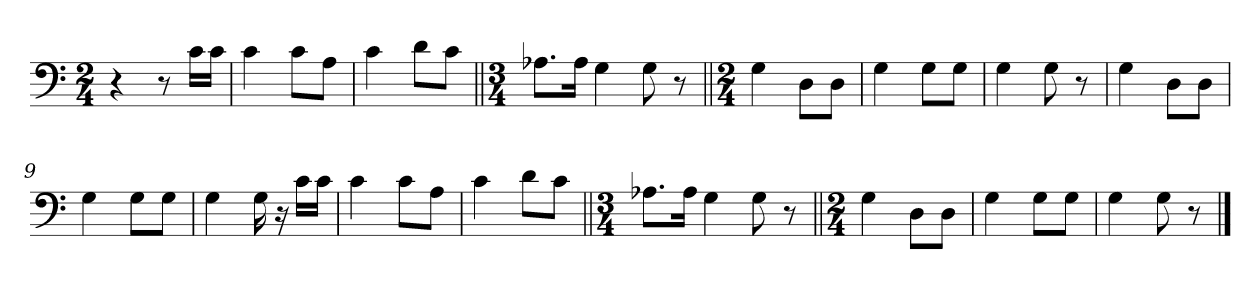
**kern
*part1
*staff1
*clefF4
*k[]
*M2/4
=1
4r
8r
16c\LL
16c\JJ
=2
4c\
8c\L
8A\J
=3
4c\
8d\L
8c\J
=4||
*M3/4
8.A-X\L
16A-\Jk
4G\
8G\
8r
=5||
*M2/4
4G\
8D\L
8D\J
=6
4G\
8G\L
8G\J
=7
4G\
8G\
8r
=8
4G\
8D\L
8D\J
=9
4G\
8G\L
8G\J
=10
4G\
16G\
16r
16c\LL
16c\JJ
=11
4c\
8c\L
8A\J
=12
4c\
8d\L
8c\J
=13||
*M3/4
8.A-X\L
16A-\Jk
4G\
8G\
8r
=14||
*M2/4
4G\
8D\L
8D\J
=15
4G\
8G\L
8G\J
=16
4G\
8G\
8r
==
*-
